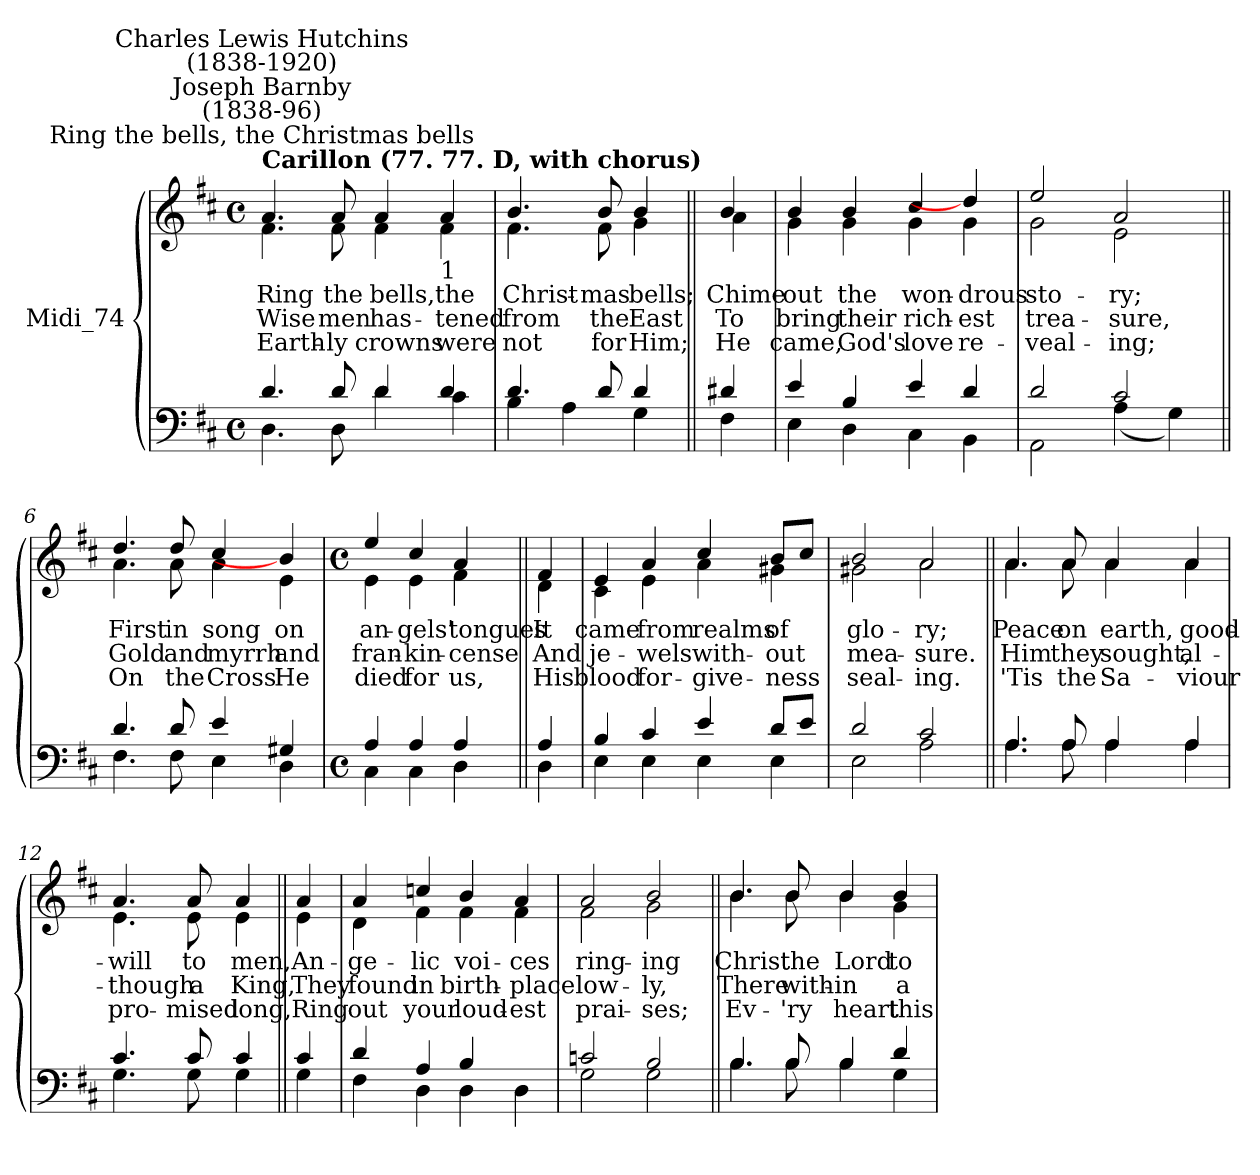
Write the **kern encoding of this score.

**kern	**kern	**text	**text	**text
*part2	*part1	*part1	*part1	*part1
*staff2	*staff1	*staff1	*staff1	*staff1
*I"Midi_74	*I"Midi_74	*	*	*
*clefF4	*clefG2	*	*	*
*k[f#c#]	*k[f#c#]	*	*	*
*D:	*D:	*	*	*
*M4/4	*M4/4	*	*	*
*met(c)	*met(c)	*	*	*
=1	=1	=1	=1	=1
*^	*^	*	*	*
*	*^	*	*	*	*	*
!	!	!	!LO:TX:a:B:t=Carillon (77. 77. D, with chorus)	!	!	!	!
!	!	!	!LO:TX:a:cj:t=Ring the bells, the Christmas bells	!	!	!	!
!	!	!	!LO:TX:a:cj:t=Joseph Barnby\n(1838-96)	!	!	!	!
!	!	!	!LO:TX:a:cj:t=Charles Lewis Hutchins\n(1838-1920)	!	!	!	!
!	!	!	!	!	!LO:LY:b	!LO:LY:b	!LO:LY:b
4.d/	4.D\	1ryy	4.a/	4.f#\	Ring	Wise	Earth-
!	!	!	!	!	!LO:LY:b	!LO:LY:b	!LO:LY:b
8d/	8D\	.	8a/	8f#\	-the	men	ly
!	!	!	!	!	!LO:LY:b	!LO:LY:b	!LO:LY:b
4d/	4d\	.	4a/	4f#\	bells,	has-	-crowns
!	!	!	!LO:TX:b:t=1	!	!	!	!
!	!	!	!	!	!LO:LY:b	!LO:LY:b	!LO:LY:b
4d/	4c#\	.	4a/	4f#\	the	tened	were
=2	=2	=2	=2	=2	=2	=2	=2
!	!	!	!	!	!LO:LY:b	!LO:LY:b	!LO:LY:b
4.d/	4B\	2.ryy	4.b/	4.f#\	Christ-	-from	not
.	4A\	.	.	.	.	.	.
!	!	!	!	!	!LO:LY:b	!LO:LY:b	!LO:LY:b
8d/	.	.	8b/	8f#\	mas	the	for
!	!	!	!	!	!LO:LY:b	!LO:LY:b	!LO:LY:b
4d/	4G\	.	4b/	4g\	bells;	East	Him;
=3||	=3||	=3||	=3||	=3||	=3||	=3||	=3||
!	!	!	!	!	!LO:LY:b	!LO:LY:b	!LO:LY:b
4d#X/	4F#\	4ryy	4b/	4a\	Chime	To	He
=4	=4	=4	=4	=4	=4	=4	=4
!	!	!	!	!	!LO:LY:b	!LO:LY:b	!LO:LY:b
4e/	4E\	1ryy	4b/	4g\	out	bring	came,
!	!	!	!	!	!LO:LY:b	!LO:LY:b	!LO:LY:b
4B/	4D\	.	4b/	4g\	the	their	God's
!	!	!	!	!	!LO:LY:b	!LO:LY:b	!LO:LY:b
4e/	4C#\	.	4cc#/	4g\	won-	-rich-	-love
!	!	!	!	!	!LO:LY:b	!LO:LY:b	!LO:LY:b
4d/	4BB\	.	4dd/]	4g\	drous	est	re-
=5	=5	=5	=5	=5	=5	=5	=5
!	!	!	!	!	!LO:LY:b	!LO:LY:b	!LO:LY:b
2d/	2AA\	1ryy	2ee/	2g\	-sto-	-trea-	-veal-
!	!	!	!	!	!LO:LY:b	!LO:LY:b	!LO:LY:b
2c#/	(<4A\	.	2a/	2e\	-ry;	sure,	ing;
.	4G\)	.	.	.	.	.	.
=6||	=6||	=6||	=6||	=6||	=6||	=6||	=6||
!	!	!	!	!	!LO:LY:b	!LO:LY:b	!LO:LY:b
4.d/	4.F#\	1ryy	4.dd/	4.a\	First	Gold	On
!	!	!	!	!	!LO:LY:b	!LO:LY:b	!LO:LY:b
8d/	8F#\	.	8dd/	8a\	in	and	the
!	!	!	!	!	!LO:LY:b	!LO:LY:b	!LO:LY:b
4e/	4E\	.	4cc#/	4a\	song	myrrh	Cross
!	!	!	!	!	!LO:LY:b	!LO:LY:b	!LO:LY:b
4G#X/	4D\	.	4b/]	4e\	on	and	He
!!LO:LB:g=z	!!
=7	=7	=7	=7	=7	=7	=7	=7
*M4/4	*	*	*M4/4	*	*	*	*
*met(c)	*	*	*met(c)	*	*	*	*
!	!	!	!	!	!LO:LY:b	!LO:LY:b	!LO:LY:b
4A/	4C#\	2.ryy	4ee/	4e\	an-	-fran-	-died
!	!	!	!	!	!LO:LY:b	!LO:LY:b	!LO:LY:b
4A/	4C#\	.	4cc#/	4e\	gels'	kin-	-for
!	!	!	!	!	!LO:LY:b	!LO:LY:b	!LO:LY:b
4A/	4D\	.	4a/	4f#\	tongues	cense	us,
=8||	=8||	=8||	=8||	=8||	=8||	=8||	=8||
!	!	!	!	!	!LO:LY:b	!LO:LY:b	!LO:LY:b
4A/	4D\	4ryy	4f#/	4d\	It	And	His
=9	=9	=9	=9	=9	=9	=9	=9
!	!	!	!	!	!LO:LY:b	!LO:LY:b	!LO:LY:b
4B/	4E\	1ryy	4e/	4c#\	came	je-	-blood
!	!	!	!	!	!LO:LY:b	!LO:LY:b	!LO:LY:b
4c#/	4E\	.	4a/	4e\	from	wels	for-
!	!	!	!	!	!LO:LY:b	!LO:LY:b	!LO:LY:b
4e/	4E\	.	4cc#/	4a\	-realms	with-	-give-
!	!	!	!	!	!LO:LY:b	!LO:LY:b	!LO:LY:b
8d/L	4E\	.	8b/L	4g#X\	-of	out	ness
8e/J	.	.	8cc#/J	.	.	.	.
=10	=10	=10	=10	=10	=10	=10	=10
!	!	!	!	!	!LO:LY:b	!LO:LY:b	!LO:LY:b
2d/	2E\	1ryy	2b/	2g#X\	glo-	-mea-	-seal-
!	!	!	!	!	!LO:LY:b	!LO:LY:b	!LO:LY:b
2c#/	2A\	.	2a/	2a\	-ry;	sure.	ing.
=11||	=11||	=11||	=11||	=11||	=11||	=11||	=11||
!	!	!	!	!	!LO:LY:b	!LO:LY:b	!LO:LY:b
4.A/	4.A\	1ryy	4.a/	4.a\	Peace	Him	'Tis
!	!	!	!	!	!LO:LY:b	!LO:LY:b	!LO:LY:b
8A/	8A\	.	8a/	8a\	on	they	the
!	!	!	!	!	!LO:LY:b	!LO:LY:b	!LO:LY:b
4A/	4A\	.	4a/	4a\	earth,	sought,	Sa-
!	!	!	!	!	!LO:LY:b	!LO:LY:b	!LO:LY:b
4A/	4A\	.	4a/	4a\	-good-	-al-	-viour
=12	=12	=12	=12	=12	=12	=12	=12
!	!	!	!	!	!LO:LY:b	!LO:LY:b	!LO:LY:b
4.c#/	4.G\	2.ryy	4.a/	4.e\	will	though	pro-
!	!	!	!	!	!LO:LY:b	!LO:LY:b	!LO:LY:b
8c#/	8G\	.	8a/	8e\	-to	a	mised
!	!	!	!	!	!LO:LY:b	!LO:LY:b	!LO:LY:b
4c#/	4G\	.	4a/	4e\	men,	King,	long,
!!LO:LB:g=z	!!
=13||	=13||	=13||	=13||	=13||	=13||	=13||	=13||
!	!	!	!	!	!LO:LY:b	!LO:LY:b	!LO:LY:b
4c#/	4G\	4ryy	4a/	4e\	An-	-They	Ring
=14	=14	=14	=14	=14	=14	=14	=14
!	!	!	!	!	!LO:LY:b	!LO:LY:b	!LO:LY:b
4d/	4F#\	1ryy	4a/	4d\	ge-	-found	out
!	!	!	!	!	!LO:LY:b	!LO:LY:b	!LO:LY:b
4A/	4D\	.	4ccn/	4f#\	lic	in	your
!	!	!	!	!	!LO:LY:b	!LO:LY:b	!LO:LY:b
4B/	4D\	.	4b/	4f#\	voi-	-birth-	-loud-
!	!	!	!	!	!LO:LY:b	!LO:LY:b	!LO:LY:b
4ryy	4D\	.	4a/	4f#\	-ces	place	est
=15	=15	=15	=15	=15	=15	=15	=15
!	!	!	!	!	!LO:LY:b	!LO:LY:b	!LO:LY:b
2cn/	2G\	1ryy	2a/	2f#\	ring-	-low-	-prai-
!	!	!	!	!	!LO:LY:b	!LO:LY:b	!LO:LY:b
2B/	2G\	.	2b/	2g\	-ing	ly,	ses;
=16||	=16||	=16||	=16||	=16||	=16||	=16||	=16||
!	!	!	!	!	!LO:LY:b	!LO:LY:b	!LO:LY:b
4.B/	4.B\	1ryy	4.b/	4.b\	Christ	There	Ev-
!	!	!	!	!	!LO:LY:b	!LO:LY:b	!LO:LY:b
8B/	8B\	.	8b/	8b\	-the	with-	-'ry
!	!	!	!	!	!LO:LY:b	!LO:LY:b	!LO:LY:b
4B/	4B\	.	4b/	4b\	Lord	in	heart
!	!	!	!	!	!LO:LY:b	!LO:LY:b	!LO:LY:b
4d/	4G\	.	4b/	4g\	to	a	this
*v	*v	*v	*	*	*	*	*
*	*v	*v	*	*	*
=	=	=	=	=
*-	*-	*-	*-	*-
